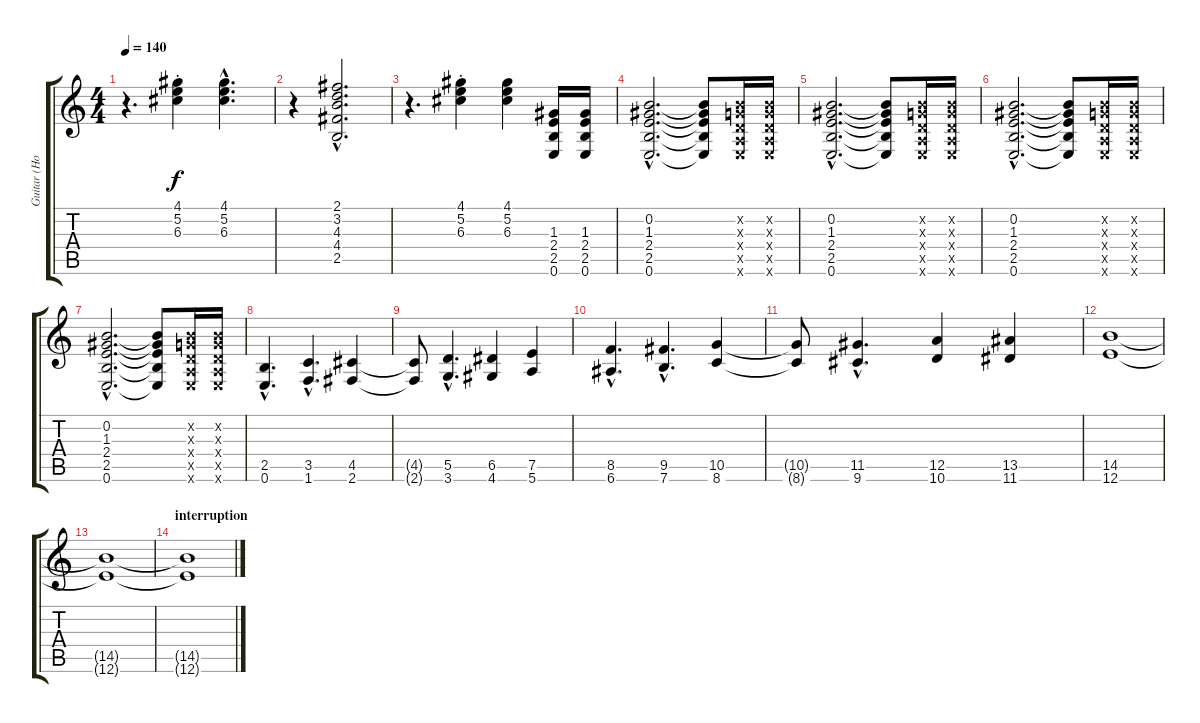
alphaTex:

\track ("Guitar (Hodgson)" "Guitar (Ho") {instrument distortionguitar}
\staff {score tabs}
\tuning (E4 B3 G3 D3 A2 E2) {hide}
\ts (4 4)
\tempo 140
\clef g2
\ks c
r.4{d dy f} (4.1{st} 5.2{st} 6.3{st}).4 (4.1{hac} 5.2{hac} 6.3{hac}).4{d} |
r.4 (2.1{hac} 3.2{hac} 4.3{hac} 4.4{hac} 2.5{hac}).2{d volume 14 instrument distortionguitar} |
r.4{d} (4.1{st} 5.2{st} 6.3{st}).4 (4.1 5.2 6.3).4 (1.3 2.4 2.5 0.6).16 (1.3 2.4 2.5 0.6).16 |
(0.2{hac} 1.3{hac} 2.4{hac} 2.5{hac} 0.6{hac}).2{d} (0.2{t} 1.3{t} 2.4{t} 2.5{t} 0.6{t}).8 (0.2{x} 0.3{x} 0.4{x} 0.5{x} 0.6{x}).16 (0.2{x} 0.3{x} 0.4{x} 0.5{x} 0.6{x}).16 |
(0.2{hac} 1.3{hac} 2.4{hac} 2.5{hac} 0.6{hac}).2{d} (0.2{t} 1.3{t} 2.4{t} 2.5{t} 0.6{t}).8 (0.2{x} 0.3{x} 0.4{x} 0.5{x} 0.6{x}).16 (0.2{x} 0.3{x} 0.4{x} 0.5{x} 0.6{x}).16 |
(0.2{hac} 1.3{hac} 2.4{hac} 2.5{hac} 0.6{hac}).2{d} (0.2{t} 1.3{t} 2.4{t} 2.5{t} 0.6{t}).8 (0.2{x} 0.3{x} 0.4{x} 0.5{x} 0.6{x}).16 (0.2{x} 0.3{x} 0.4{x} 0.5{x} 0.6{x}).16 |
(0.2{hac} 1.3{hac} 2.4{hac} 2.5{hac} 0.6{hac}).2{d} (0.2{t} 1.3{t} 2.4{t} 2.5{t} 0.6{t}).8 (0.2{x} 0.3{x} 0.4{x} 0.5{x} 0.6{x}).16 (0.2{x} 0.3{x} 0.4{x} 0.5{x} 0.6{x}).16 |
(2.5{hac} 0.6{hac}).4{d} (3.5{hac} 1.6{hac}).4{d} (4.5 2.6).4 |
(4.5{t} 2.6{t}).8 (5.5{hac} 3.6{hac}).4{d} (6.5 4.6).4 (7.5 5.6).4 |
(8.5{hac} 6.6{hac}).4{d} (9.5{hac} 7.6{hac}).4{d} (10.5 8.6).4 |
(10.5{t} 8.6{t}).8 (11.5{hac} 9.6{hac}).4{d} (12.5 10.6).4 (13.5 11.6).4 |
(14.5 12.6).1 |
(14.5{t} 12.6{t}).1{volume 0} |
\section ("" "interruption")
(14.5{t} 12.6{t}).1
